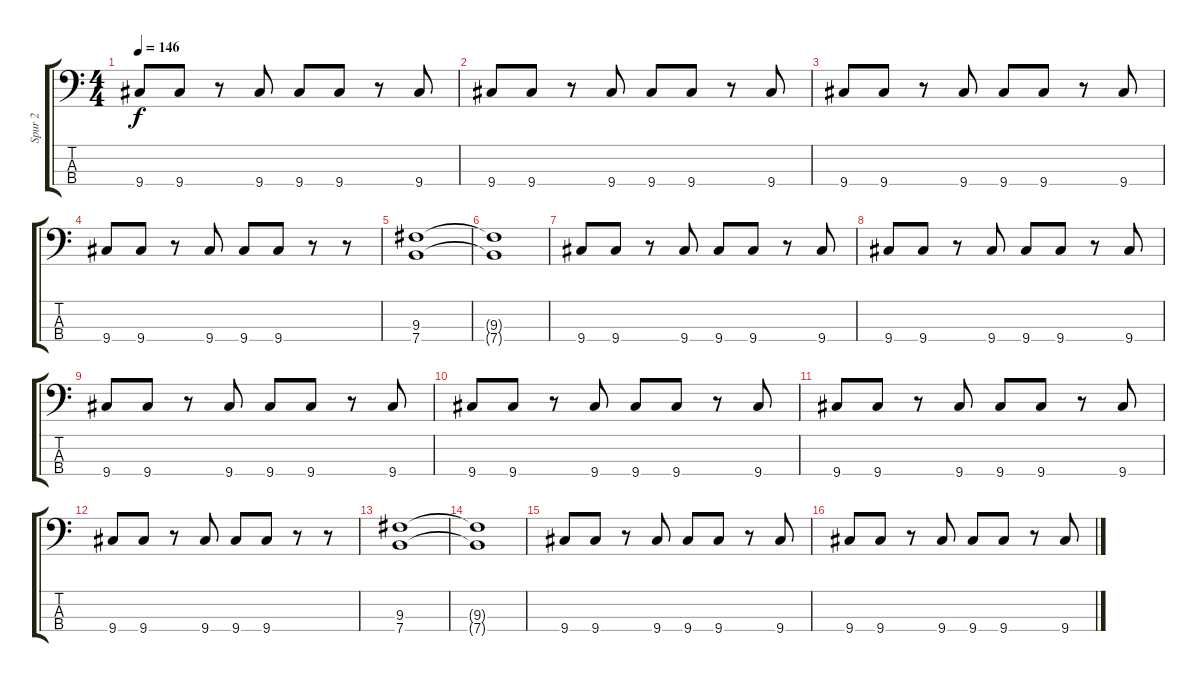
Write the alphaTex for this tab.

\track ("Spur 2" "Spur 2") {instrument electricbasspick}
\staff {score tabs}
\tuning (G2 D2 A1 E1) {hide}
\ts (4 4)
\tempo 146
\clef f4
\ks c
9.4.8{dy f} 9.4.8 r.8 9.4.8 9.4.8 9.4.8 r.8 9.4.8 |
9.4.8 9.4.8 r.8 9.4.8 9.4.8 9.4.8 r.8 9.4.8 |
9.4.8 9.4.8 r.8 9.4.8 9.4.8 9.4.8 r.8 9.4.8 |
9.4.8 9.4.8 r.8 9.4.8 9.4.8 9.4.8 r.8 r.8 |
(9.3 7.4).1 |
(9.3{t} 7.4{t}).1 |
9.4.8 9.4.8 r.8 9.4.8 9.4.8 9.4.8 r.8 9.4.8 |
9.4.8 9.4.8 r.8 9.4.8 9.4.8 9.4.8 r.8 9.4.8 |
9.4.8 9.4.8 r.8 9.4.8 9.4.8 9.4.8 r.8 9.4.8 |
9.4.8 9.4.8 r.8 9.4.8 9.4.8 9.4.8 r.8 9.4.8 |
9.4.8 9.4.8 r.8 9.4.8 9.4.8 9.4.8 r.8 9.4.8 |
9.4.8 9.4.8 r.8 9.4.8 9.4.8 9.4.8 r.8 r.8 |
(9.3 7.4).1 |
(9.3{t} 7.4{t}).1 |
9.4.8 9.4.8 r.8 9.4.8 9.4.8 9.4.8 r.8 9.4.8 |
9.4.8 9.4.8 r.8 9.4.8 9.4.8 9.4.8 r.8 9.4.8
